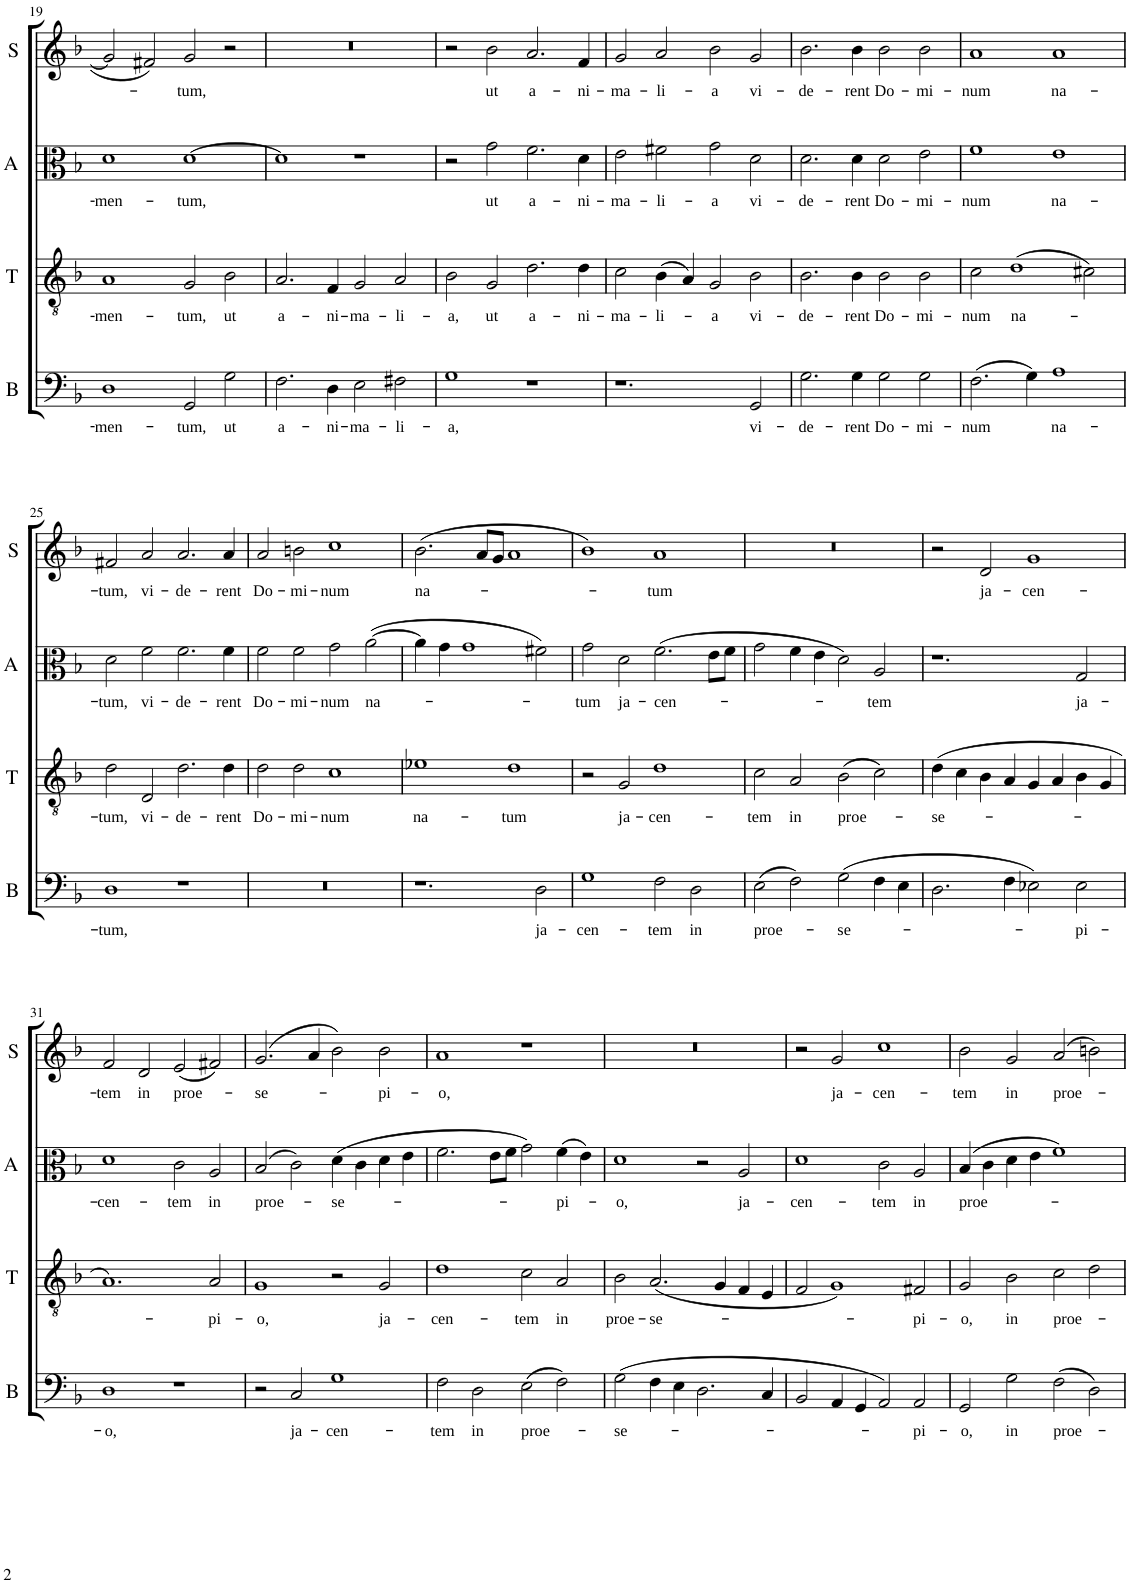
**kern	**text	**kern	**text	**kern	**text	**kern	**text
*part4	*part4	*part3	*part3	*part2	*part2	*part1	*part1
*staff4	*staff4	*staff3	*staff3	*staff2	*staff2	*staff1	*staff1
*I"Bajo	*	*I"Tenor	*	*I"Alto	*	*I"Soprano	*
*I'B	*	*I'T	*	*I'A	*	*I'S	*
!!LO:PB:g=z
*clefF4	*	*clefGv2	*	*clefC3	*	*clefG2	*
*k[b-]	*	*k[b-]	*	*k[b-]	*	*k[b-]	*
*d:	*	*d:	*	*d:	*	*d:	*
*M4/2	*	*M4/2	*	*M4/2	*	*M4/2	*
=19	=19	=19	=19	=19	=19	=19	=19
!	!LO:LY:b	!	!LO:LY:b	!	!LO:LY:b	!	!
1D	-men-	1A	-men-	1d	-men-	2g/]	.
.	.	.	.	.	.	2f#X/	.
!	!LO:LY:b	!	!LO:LY:b	!	!LO:LY:b	!	!LO:LY:b
2GG/	-tum,	2G/	-tum,	[1d	-tum,	2g/	-tum,
!	!LO:LY:b	!	!LO:LY:b	!	!	!	!
2G\	ut	2B-\	ut	.	.	2r	.
=20	=20	=20	=20	=20	=20	=20	=20
!	!LO:LY:b	!	!LO:LY:b	!	!	!	!
2.F\	a-	2.A/	a-	1d]	.	0r	.
!	!LO:LY:b	!	!LO:LY:b	!	!	!	!
4D\	-ni-	4F/	-ni-	.	.	.	.
!	!LO:LY:b	!	!LO:LY:b	!	!	!	!
2E\	-ma-	2G/	-ma-	1r	.	.	.
!	!LO:LY:b	!	!LO:LY:b	!	!	!	!
2F#X\	-li-	2A/	-li-	.	.	.	.
=21	=21	=21	=21	=21	=21	=21	=21
!	!LO:LY:b	!	!LO:LY:b	!	!	!	!
1G	-a,	2B-\	-a,	2r	.	2r	.
!	!	!	!LO:LY:b	!	!LO:LY:b	!	!LO:LY:b
.	.	2G/	ut	2g\	ut	2b-\	ut
!	!	!	!LO:LY:b	!	!LO:LY:b	!	!LO:LY:b
1r	.	2.d\	a-	2.f\	a-	2.a/	a-
!	!	!	!LO:LY:b	!	!LO:LY:b	!	!LO:LY:b
.	.	4d\	-ni-	4d\	-ni-	4f/	-ni-
=22	=22	=22	=22	=22	=22	=22	=22
!	!	!	!LO:LY:b	!	!LO:LY:b	!	!LO:LY:b
1.r	.	2c\	-ma-	2e\	-ma-	2g/	-ma-
!	!	!	!LO:LY:b	!	!LO:LY:b	!	!LO:LY:b
.	.	(>4B-\	-li-	2f#X\	-li-	2a/	-li-
.	.	4A/)	.	.	.	.	.
!	!	!	!LO:LY:b	!	!LO:LY:b	!	!LO:LY:b
.	.	2G/	-a	2g\	-a	2b-\	-a
!	!LO:LY:b	!	!LO:LY:b	!	!LO:LY:b	!	!LO:LY:b
2GG/	vi-	2B-\	vi-	2d\	vi-	2g/	vi-
=23	=23	=23	=23	=23	=23	=23	=23
!	!LO:LY:b	!	!LO:LY:b	!	!LO:LY:b	!	!LO:LY:b
2.G\	-de-	2.B-\	-de-	2.d\	-de-	2.b-\	-de-
!	!LO:LY:b	!	!LO:LY:b	!	!LO:LY:b	!	!LO:LY:b
4G\	-rent	4B-\	-rent	4d\	-rent	4b-\	-rent
!	!LO:LY:b	!	!LO:LY:b	!	!LO:LY:b	!	!LO:LY:b
2G\	Do-	2B-\	Do-	2d\	Do-	2b-\	Do-
!	!LO:LY:b	!	!LO:LY:b	!	!LO:LY:b	!	!LO:LY:b
2G\	-mi-	2B-\	-mi-	2e\	-mi-	2b-\	-mi-
=24	=24	=24	=24	=24	=24	=24	=24
!	!LO:LY:b	!	!LO:LY:b	!	!LO:LY:b	!	!LO:LY:b
(>2.F\	-num	2c\	-num	1f	-num	1a	-num
!	!	!	!LO:LY:b	!	!	!	!
.	.	(>1d	na-	.	.	.	.
4G\)	.	.	.	.	.	.	.
!	!LO:LY:b	!	!	!	!LO:LY:b	!	!LO:LY:b
1A	na-	.	.	1e	na-	1a	na-
.	.	2c#X\)	.	.	.	.	.
!!LO:LB:g=z
=25	=25	=25	=25	=25	=25	=25	=25
!	!LO:LY:b	!	!LO:LY:b	!	!LO:LY:b	!	!LO:LY:b
1D	-tum,	2d\	-tum,	2d\	-tum,	2f#X/	-tum,
!	!	!	!LO:LY:b	!	!LO:LY:b	!	!LO:LY:b
.	.	2D/	vi-	2f\	vi-	2a/	vi-
!	!	!	!LO:LY:b	!	!LO:LY:b	!	!LO:LY:b
1r	.	2.d\	-de-	2.f\	-de-	2.a/	-de-
!	!	!	!LO:LY:b	!	!LO:LY:b	!	!LO:LY:b
.	.	4d\	-rent	4f\	-rent	4a/	-rent
=26	=26	=26	=26	=26	=26	=26	=26
!	!	!	!LO:LY:b	!	!LO:LY:b	!	!LO:LY:b
0r	.	2d\	Do-	2f\	Do-	2a/	Do-
!	!	!	!LO:LY:b	!	!LO:LY:b	!	!LO:LY:b
.	.	2d\	-mi-	2f\	-mi-	2bn\	-mi-
!	!	!	!LO:LY:b	!	!LO:LY:b	!	!LO:LY:b
.	.	1c	-num	2g\	-num	1cc	-num
!	!	!	!	!	!LO:LY:b	!	!
.	.	.	.	(>[2a\	na-	.	.
=27	=27	=27	=27	=27	=27	=27	=27
!	!	!	!LO:LY:b	!	!	!	!LO:LY:b
1.r	.	1e-X	na-	4a\]	.	(>2.b-\	na-
.	.	.	.	4g\	.	.	.
.	.	.	.	1g	.	.	.
.	.	.	.	.	.	8a/L	.
.	.	.	.	.	.	8g/J	.
!	!	!	!LO:LY:b	!	!	!	!
.	.	1d	-tum	.	.	1a	.
!	!LO:LY:b	!	!	!	!	!	!
2D\	ja-	.	.	2f#X\)	.	.	.
=28	=28	=28	=28	=28	=28	=28	=28
!	!LO:LY:b	!	!	!	!LO:LY:b	!	!
1G	-cen-	2r	.	2g\	-tum	1b-)	.
!	!	!	!LO:LY:b	!	!LO:LY:b	!	!
.	.	2G/	ja-	2d\	ja-	.	.
!	!LO:LY:b	!	!LO:LY:b	!	!LO:LY:b	!	!LO:LY:b
2F\	-tem	1d	-cen-	(>2.f\	-cen-	1a	-tum
!	!LO:LY:b	!	!	!	!	!	!
2D\	in	.	.	.	.	.	.
.	.	.	.	8e\L	.	.	.
.	.	.	.	8f\J	.	.	.
=29	=29	=29	=29	=29	=29	=29	=29
!	!LO:LY:b	!	!LO:LY:b	!	!	!	!
(>2E\	proe-	2c\	-tem	2g\	.	0r	.
!	!	!	!LO:LY:b	!	!	!	!
2F\)	.	2A/	in	4f\	.	.	.
.	.	.	.	4e\	.	.	.
!	!LO:LY:b	!	!LO:LY:b	!	!	!	!
(>2G\	-se-	(>2B-\	proe-	2d\)	.	.	.
!	!	!	!	!	!LO:LY:b	!	!
4F\	.	2c\)	.	2A/	-tem	.	.
4E\	.	.	.	.	.	.	.
=30	=30	=30	=30	=30	=30	=30	=30
!	!	!	!LO:LY:b	!	!	!	!
2.D\	.	(>4d\	-se-	1.r	.	2r	.
.	.	4c\	.	.	.	.	.
!	!	!	!	!	!	!	!LO:LY:b
.	.	4B-\	.	.	.	2d/	ja-
4F\	.	4A/	.	.	.	.	.
!	!	!	!	!	!	!	!LO:LY:b
2E-X\)	.	4G/	.	.	.	1g	-cen-
.	.	4A/	.	.	.	.	.
!	!LO:LY:b	!	!	!	!LO:LY:b	!	!
2E-\	-pi-	4B-\	.	2G/	ja-	.	.
.	.	4G/	.	.	.	.	.
!!LO:LB:g=z
=31	=31	=31	=31	=31	=31	=31	=31
!	!LO:LY:b	!	!	!	!LO:LY:b	!	!LO:LY:b
1D	-o,	1.A)	.	1d	-cen-	2f/	-tem
!	!	!	!	!	!	!	!LO:LY:b
.	.	.	.	.	.	2d/	in
!	!	!	!	!	!LO:LY:b	!	!LO:LY:b
1r	.	.	.	2c\	-tem	(<2e/	proe-
!	!	!	!LO:LY:b	!	!LO:LY:b	!	!
.	.	2A/	-pi-	2A/	in	2f#X/)	.
=32	=32	=32	=32	=32	=32	=32	=32
!	!	!	!LO:LY:b	!	!LO:LY:b	!	!LO:LY:b
2r	.	1G	-o,	(>2B-/	proe-	(>2.g/	-se-
!	!LO:LY:b	!	!	!	!	!	!
2C/	ja-	.	.	2c\)	.	.	.
.	.	.	.	.	.	4a/	.
!	!LO:LY:b	!	!	!	!LO:LY:b	!	!
1G	-cen-	2r	.	(>4d\	-se-	2b-\)	.
.	.	.	.	4c\	.	.	.
!	!	!	!LO:LY:b	!	!	!	!LO:LY:b
.	.	2G/	ja-	4d\	.	2b-\	-pi-
.	.	.	.	4e\	.	.	.
=33	=33	=33	=33	=33	=33	=33	=33
!	!LO:LY:b	!	!LO:LY:b	!	!	!	!LO:LY:b
2F\	-tem	1d	-cen-	2.f\	.	1a	-o,
!	!LO:LY:b	!	!	!	!	!	!
2D\	in	.	.	.	.	.	.
.	.	.	.	8e\L	.	.	.
.	.	.	.	8f\J	.	.	.
!	!LO:LY:b	!	!LO:LY:b	!	!	!	!
(>2E\	proe-	2c\	-tem	2g\)	.	1r	.
!	!	!	!LO:LY:b	!	!LO:LY:b	!	!
2F\)	.	2A/	in	(>4f\	-pi-	.	.
.	.	.	.	4e\)	.	.	.
=34	=34	=34	=34	=34	=34	=34	=34
!	!LO:LY:b	!	!LO:LY:b	!	!LO:LY:b	!	!
(>2G\	-se-	2B-\	proe-	1d	-o,	0r	.
!	!	!	!LO:LY:b	!	!	!	!
4F\	.	(<2.A/	-se-	.	.	.	.
4E\	.	.	.	.	.	.	.
2.D\	.	.	.	2r	.	.	.
.	.	4G/	.	.	.	.	.
!	!	!	!	!	!LO:LY:b	!	!
.	.	4F/	.	2A/	ja-	.	.
4C/	.	4E/	.	.	.	.	.
=35	=35	=35	=35	=35	=35	=35	=35
!	!	!	!	!	!LO:LY:b	!	!
2BB-/	.	2F/	.	1d	-cen-	2r	.
!	!	!	!	!	!	!	!LO:LY:b
4AA/	.	1G)	.	.	.	2g/	ja-
4GG/	.	.	.	.	.	.	.
!	!	!	!	!	!LO:LY:b	!	!LO:LY:b
2AA/)	.	.	.	2c\	-tem	1cc	-cen-
!	!LO:LY:b	!	!LO:LY:b	!	!LO:LY:b	!	!
2AA/	-pi-	2F#X/	-pi-	2A/	in	.	.
=36	=36	=36	=36	=36	=36	=36	=36
!	!LO:LY:b	!	!LO:LY:b	!	!LO:LY:b	!	!LO:LY:b
2GG/	-o,	2G/	-o,	(>4B-/	proe-	2b-\	-tem
.	.	.	.	4c\	.	.	.
!	!LO:LY:b	!	!LO:LY:b	!	!	!	!LO:LY:b
2G\	in	2B-\	in	4d\	.	2g/	in
.	.	.	.	4e\	.	.	.
!	!LO:LY:b	!	!LO:LY:b	!	!	!	!LO:LY:b
(>2F\	proe-	2c\	proe-	1f)	.	(>2a/	proe-
2D\)	.	2d\	.	.	.	2bn\)	.
=	=	=	=	=	=	=	=
*-	*-	*-	*-	*-	*-	*-	*-
